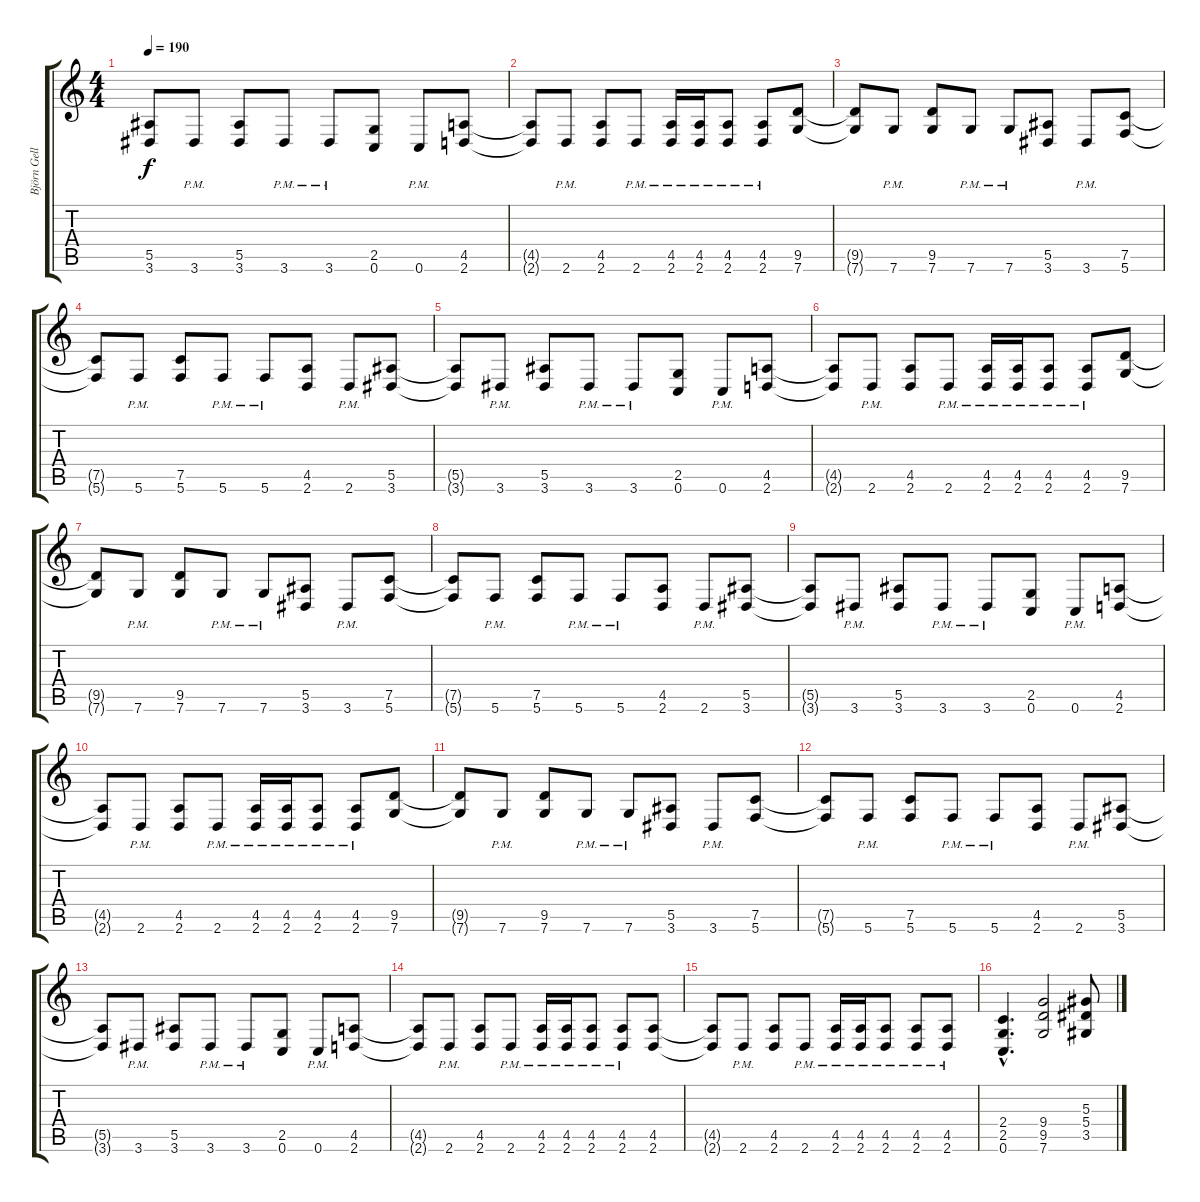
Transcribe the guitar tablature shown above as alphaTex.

\track ("Björn Gellotte" "Björn Gell") {instrument distortionguitar}
\staff {score tabs}
\tuning (C4 G3 Eb3 Bb2 F2 C2) {hide}
\ts (4 4)
\tempo 190
\clef g2
\ks c
(5.5{t} 3.6{t}).8{dy f} 3.6{pm}.8 (5.5 3.6).8 3.6{pm}.8 3.6{pm}.8 (2.5 0.6).8 0.6{pm}.8 (4.5 2.6).8 |
(4.5{t} 2.6{t}).8 2.6{pm}.8 (4.5 2.6).8 2.6{pm}.8 (4.5{pm} 2.6{pm}).16 (4.5{pm} 2.6{pm}).16 (4.5{pm} 2.6{pm}).8 (4.5{pm} 2.6{pm}).8 (9.5 7.6).8 |
(9.5{t} 7.6{t}).8 7.6{pm}.8 (9.5 7.6).8 7.6{pm}.8 7.6{pm}.8 (5.5 3.6).8 3.6{pm}.8 (7.5 5.6).8 |
(7.5{t} 5.6{t}).8 5.6{pm}.8 (7.5 5.6).8 5.6{pm}.8 5.6{pm}.8 (4.5 2.6).8 2.6{pm}.8 (5.5 3.6).8 |
(5.5{t} 3.6{t}).8 3.6{pm}.8 (5.5 3.6).8 3.6{pm}.8 3.6{pm}.8 (2.5 0.6).8 0.6{pm}.8 (4.5 2.6).8 |
(4.5{t} 2.6{t}).8 2.6{pm}.8 (4.5 2.6).8 2.6{pm}.8 (4.5{pm} 2.6{pm}).16 (4.5{pm} 2.6{pm}).16 (4.5{pm} 2.6{pm}).8 (4.5{pm} 2.6{pm}).8 (9.5 7.6).8 |
(9.5{t} 7.6{t}).8 7.6{pm}.8 (9.5 7.6).8 7.6{pm}.8 7.6{pm}.8 (5.5 3.6).8 3.6{pm}.8 (7.5 5.6).8 |
(7.5{t} 5.6{t}).8 5.6{pm}.8 (7.5 5.6).8 5.6{pm}.8 5.6{pm}.8 (4.5 2.6).8 2.6{pm}.8 (5.5 3.6).8 |
(5.5{t} 3.6{t}).8 3.6{pm}.8 (5.5 3.6).8 3.6{pm}.8 3.6{pm}.8 (2.5 0.6).8 0.6{pm}.8 (4.5 2.6).8 |
(4.5{t} 2.6{t}).8 2.6{pm}.8 (4.5 2.6).8 2.6{pm}.8 (4.5{pm} 2.6{pm}).16 (4.5{pm} 2.6{pm}).16 (4.5{pm} 2.6{pm}).8 (4.5{pm} 2.6{pm}).8 (9.5 7.6).8 |
(9.5{t} 7.6{t}).8 7.6{pm}.8 (9.5 7.6).8 7.6{pm}.8 7.6{pm}.8 (5.5 3.6).8 3.6{pm}.8 (7.5 5.6).8 |
(7.5{t} 5.6{t}).8 5.6{pm}.8 (7.5 5.6).8 5.6{pm}.8 5.6{pm}.8 (4.5 2.6).8 2.6{pm}.8 (5.5 3.6).8 |
(5.5{t} 3.6{t}).8 3.6{pm}.8 (5.5 3.6).8 3.6{pm}.8 3.6{pm}.8 (2.5 0.6).8 0.6{pm}.8 (4.5 2.6).8 |
(4.5{t} 2.6{t}).8 2.6{pm}.8 (4.5 2.6).8 2.6{pm}.8 (4.5{pm} 2.6{pm}).16 (4.5{pm} 2.6{pm}).16 (4.5{pm} 2.6{pm}).8 (4.5{pm} 2.6{pm}).8 (4.5 2.6).8 |
(4.5{t} 2.6{t}).8 2.6{pm}.8 (4.5 2.6).8 2.6{pm}.8 (4.5{pm} 2.6{pm}).16 (4.5{pm} 2.6{pm}).16 (4.5{pm} 2.6{pm}).8 (4.5{pm} 2.6{pm}).8 (4.5{pm} 2.6{pm}).8 |
(2.4{hac} 2.5{hac} 0.6{hac}).4{d} (9.4 9.5 7.6).2 (5.3 5.4 3.5).8
